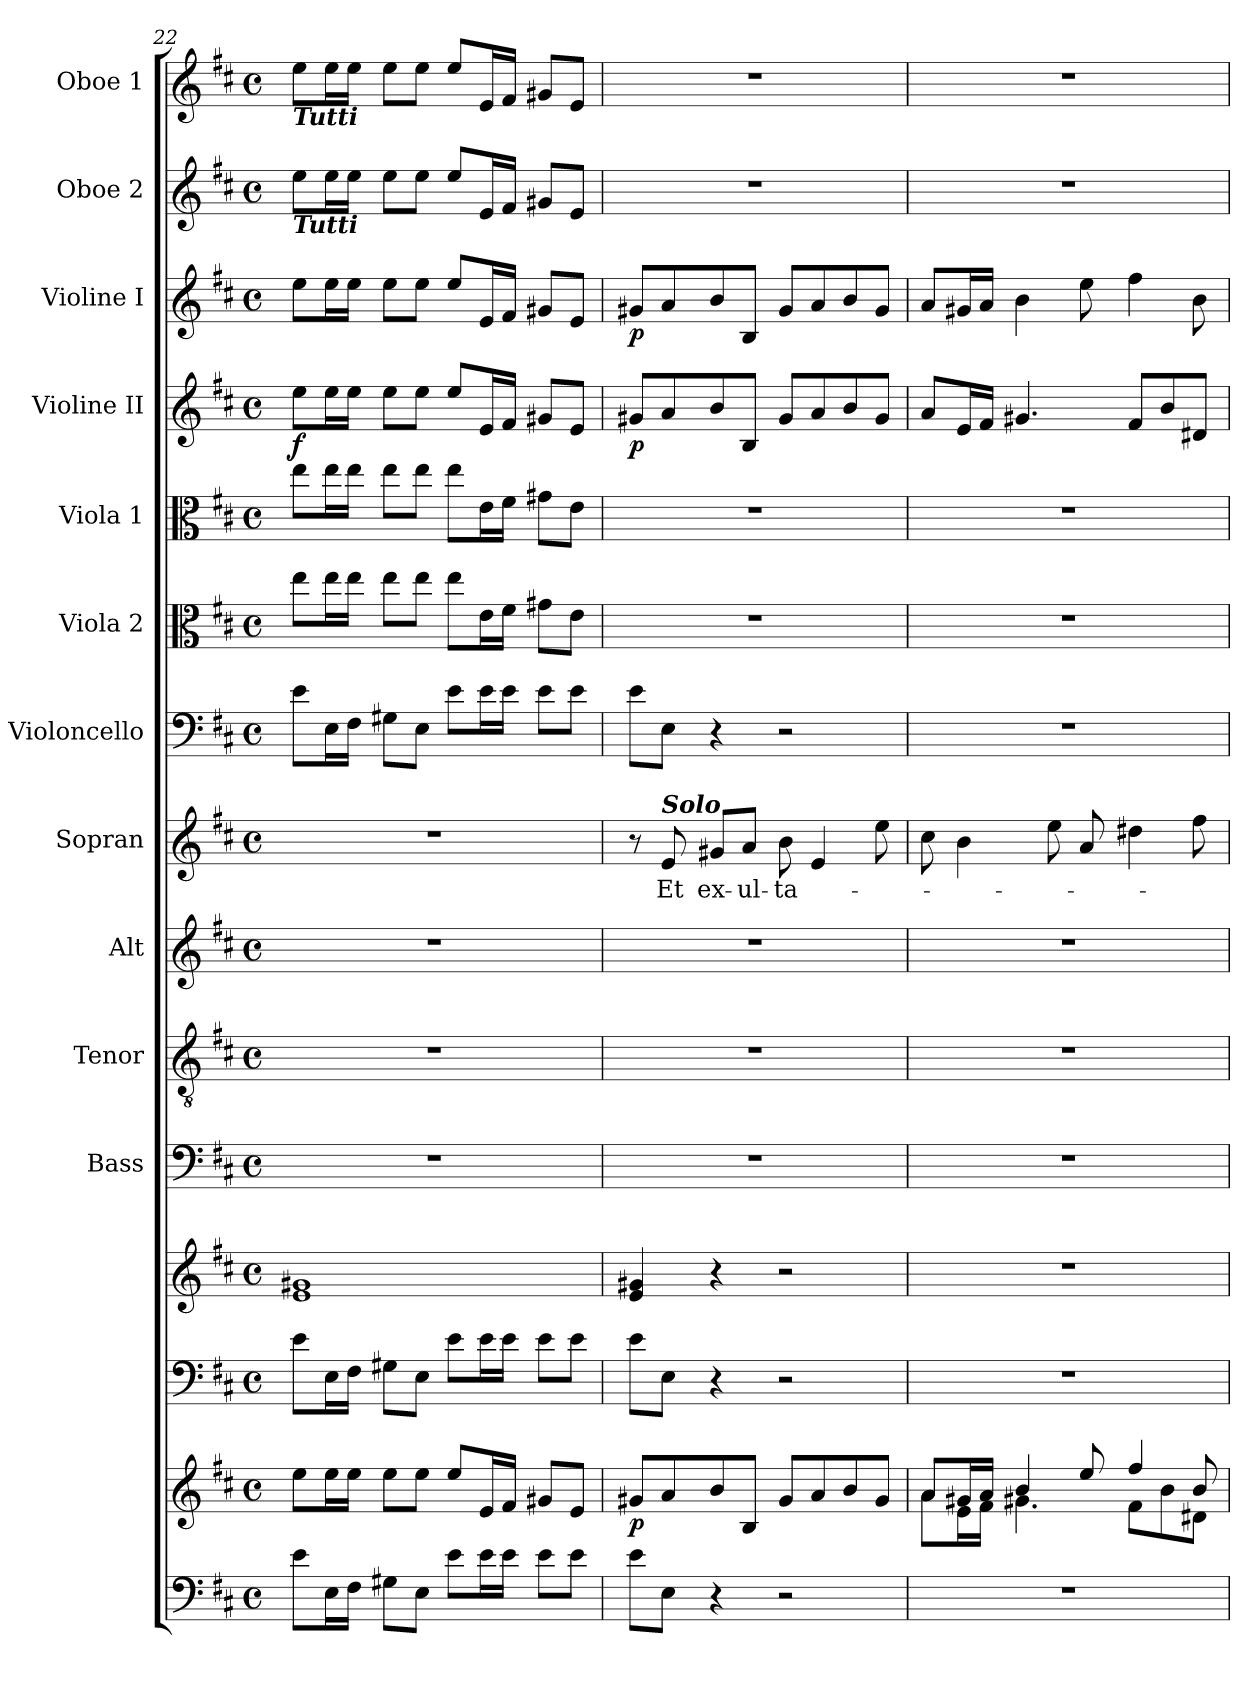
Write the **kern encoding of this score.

**kern	**kern	**dynam	**kern	**kern	**kern	**kern	**kern	**kern	**text	**kern	**kern	**kern	**kern	**dynam	**kern	**dynam	**kern	**kern
*part13	*part13	*part13	*part12	*part12	*part11	*part10	*part9	*part8	*part8	*part7	*part6	*part5	*part4	*part4	*part3	*part3	*part2	*part1
*staff15	*staff14	*staff14/15	*staff13	*staff12	*staff11	*staff10	*staff9	*staff8	*staff8	*staff7	*staff6	*staff5	*staff4	*staff4	*staff3	*staff3	*staff2	*staff1
*	*	*	*	*	*I"Bass	*I"Tenor	*I"Alt	*I"Sopran	*	*I"Violoncello	*I"Viola 2	*I"Viola 1	*I"Violine II	*	*I"Violine I	*	*I"Oboe 2	*I"Oboe 1
*	*	*	*	*	*I'B.	*I'T.	*I'A.	*I'S.	*	*I'Vc.	*I'Vla. 2	*I'Vla. 1	*I'Vl. II	*	*I'Vl. I	*	*I'Ob. 2	*I'Ob. 1
!!LO:PB:g=z
*clefF4	*clefG2	*	*clefF4	*clefG2	*clefF4	*clefGv2	*clefG2	*clefG2	*	*clefF4	*clefC3	*clefC3	*clefG2	*	*clefG2	*	*clefG2	*clefG2
*	*	*	*	*	*	*	*	*	*	*ITrd7c12	*	*	*	*	*	*	*	*
*k[f#c#]	*k[f#c#]	*	*k[f#c#]	*k[f#c#]	*k[f#c#]	*k[f#c#]	*k[f#c#]	*k[f#c#]	*	*k[f#c#]	*k[f#c#]	*k[f#c#]	*k[f#c#]	*	*k[f#c#]	*	*k[f#c#]	*k[f#c#]
*D:	*D:	*	*D:	*D:	*D:	*D:	*D:	*D:	*	*D:	*D:	*D:	*D:	*	*D:	*	*D:	*D:
*M4/4	*M4/4	*	*M4/4	*M4/4	*M4/4	*M4/4	*M4/4	*M4/4	*	*M4/4	*M4/4	*M4/4	*M4/4	*	*M4/4	*	*M4/4	*M4/4
*met(c)	*met(c)	*	*met(c)	*met(c)	*met(c)	*met(c)	*met(c)	*met(c)	*	*met(c)	*met(c)	*met(c)	*met(c)	*	*met(c)	*	*met(c)	*met(c)
=22	=22	=22	=22	=22	=22	=22	=22	=22	=22	=22	=22	=22	=22	=22	=22	=22	=22	=22
!	!	!	!	!	!	!	!	!	!	!	!	!	!	!	!	!	!	!LO:TX:b:Bi:t=Tutti
!	!	!	!	!	!	!	!	!	!	!	!	!	!	!	!	!	!LO:TX:b:Bi:t=Tutti	!
!	!	!	!	!	!	!	!	!	!	!	!	!	!	!LO:DY:b	!	!	!	!
8e\L	8ee\L	.	8e\L	1e 1g#X	1r	1r	1r	1r	.	8E\L	8ee\L	8ee\L	8ee\L	f	8ee\L	.	8ee\L	8ee\L
16E\L	16ee\L	.	16E\L	.	.	.	.	.	.	16EE\L	16ee\L	16ee\L	16ee\L	.	16ee\L	.	16ee\L	16ee\L
16F#\JJ	16ee\JJ	.	16F#\JJ	.	.	.	.	.	.	16FF#\JJ	16ee\JJ	16ee\JJ	16ee\JJ	.	16ee\JJ	.	16ee\JJ	16ee\JJ
8G#X\L	8ee\L	.	8G#X\L	.	.	.	.	.	.	8GG#X\L	8ee\L	8ee\L	8ee\L	.	8ee\L	.	8ee\L	8ee\L
8E\J	8ee\J	.	8E\J	.	.	.	.	.	.	8EE\J	8ee\J	8ee\J	8ee\J	.	8ee\J	.	8ee\J	8ee\J
8e\L	8ee/L	.	8e\L	.	.	.	.	.	.	8E\L	8ee\L	8ee\L	8ee/L	.	8ee/L	.	8ee/L	8ee/L
16e\L	16e/L	.	16e\L	.	.	.	.	.	.	16E\L	16e\L	16e\L	16e/L	.	16e/L	.	16e/L	16e/L
16e\JJ	16f#/JJ	.	16e\JJ	.	.	.	.	.	.	16E\JJ	16f#\JJ	16f#\JJ	16f#/JJ	.	16f#/JJ	.	16f#/JJ	16f#/JJ
8e\L	8g#X/L	.	8e\L	.	.	.	.	.	.	8E\L	8g#X\L	8g#X\L	8g#X/L	.	8g#X/L	.	8g#X/L	8g#X/L
8e\J	8e/J	.	8e\J	.	.	.	.	.	.	8E\J	8e\J	8e\J	8e/J	.	8e/J	.	8e/J	8e/J
=23	=23	=23	=23	=23	=23	=23	=23	=23	=23	=23	=23	=23	=23	=23	=23	=23	=23	=23
!	!	!LO:DY:b	!	!	!	!	!	!	!	!	!	!	!	!LO:DY:b	!	!LO:DY:b	!	!
8e\L	8g#X/L	p	8e\L	4e/ 4g#X/	1r	1r	1r	8r	.	8E\L	1r	1r	8g#X/L	p	8g#X/L	p	1r	1r
!	!	!	!	!	!	!	!	!LO:TX:a:Bi:t=Solo	!	!	!	!	!	!	!	!	!	!
!	!	!	!	!	!	!	!	!	!LO:LY:b	!	!	!	!	!	!	!	!	!
8E\J	8a/	.	8E\J	.	.	.	.	8e/	Et	8EE\J	.	.	8a/	.	8a/	.	.	.
!	!	!	!	!	!	!	!	!	!LO:LY:b	!	!	!	!	!	!	!	!	!
4r	8b/	.	4r	4r	.	.	.	8g#X/L	ex-	4r	.	.	8b/	.	8b/	.	.	.
!	!	!	!	!	!	!	!	!	!LO:LY:b	!	!	!	!	!	!	!	!	!
.	8B/J	.	.	.	.	.	.	8a/J	-ul-	.	.	.	8B/J	.	8B/J	.	.	.
!	!	!	!	!	!	!	!	!	!LO:LY:b	!	!	!	!	!	!	!	!	!
2r	8g#/L	.	2r	2r	.	.	.	8b\	-ta-	2r	.	.	8g#/L	.	8g#/L	.	.	.
.	8a/	.	.	.	.	.	.	4e/	.	.	.	.	8a/	.	8a/	.	.	.
.	8b/	.	.	.	.	.	.	.	.	.	.	.	8b/	.	8b/	.	.	.
.	8g#/J	.	.	.	.	.	.	8ee\	.	.	.	.	8g#/J	.	8g#/J	.	.	.
=24	=24	=24	=24	=24	=24	=24	=24	=24	=24	=24	=24	=24	=24	=24	=24	=24	=24	=24
*	*^	*	*	*	*	*	*	*	*	*	*	*	*	*	*	*	*	*
1r	8a/L	8a\L	.	1r	1r	1r	1r	1r	8cc#\	.	1r	1r	1r	8a/L	.	8a/L	.	1r	1r
.	16g#X/L	16e\L	.	.	.	.	.	.	4b\	.	.	.	.	16e/L	.	16g#X/L	.	.	.
.	16a/JJ	16f#\JJ	.	.	.	.	.	.	.	.	.	.	.	16f#/JJ	.	16a/JJ	.	.	.
.	4b/	4.g#X\	.	.	.	.	.	.	.	.	.	.	.	4.g#X/	.	4b\	.	.	.
.	.	.	.	.	.	.	.	.	8ee\	.	.	.	.	.	.	.	.	.	.
.	8ee/	.	.	.	.	.	.	.	8a/	.	.	.	.	.	.	8ee\	.	.	.
.	4ff#/	8f#\L	.	.	.	.	.	.	4dd#X\	.	.	.	.	8f#/L	.	4ff#\	.	.	.
.	.	8b\	.	.	.	.	.	.	.	.	.	.	.	8b/	.	.	.	.	.
.	8b/	8d#X\J	.	.	.	.	.	.	8ff#\	.	.	.	.	8d#X/J	.	8b\	.	.	.
*	*v	*v	*	*	*	*	*	*	*	*	*	*	*	*	*	*	*	*	*
=	=	=	=	=	=	=	=	=	=	=	=	=	=	=	=	=	=	=
*-	*-	*-	*-	*-	*-	*-	*-	*-	*-	*-	*-	*-	*-	*-	*-	*-	*-	*-
